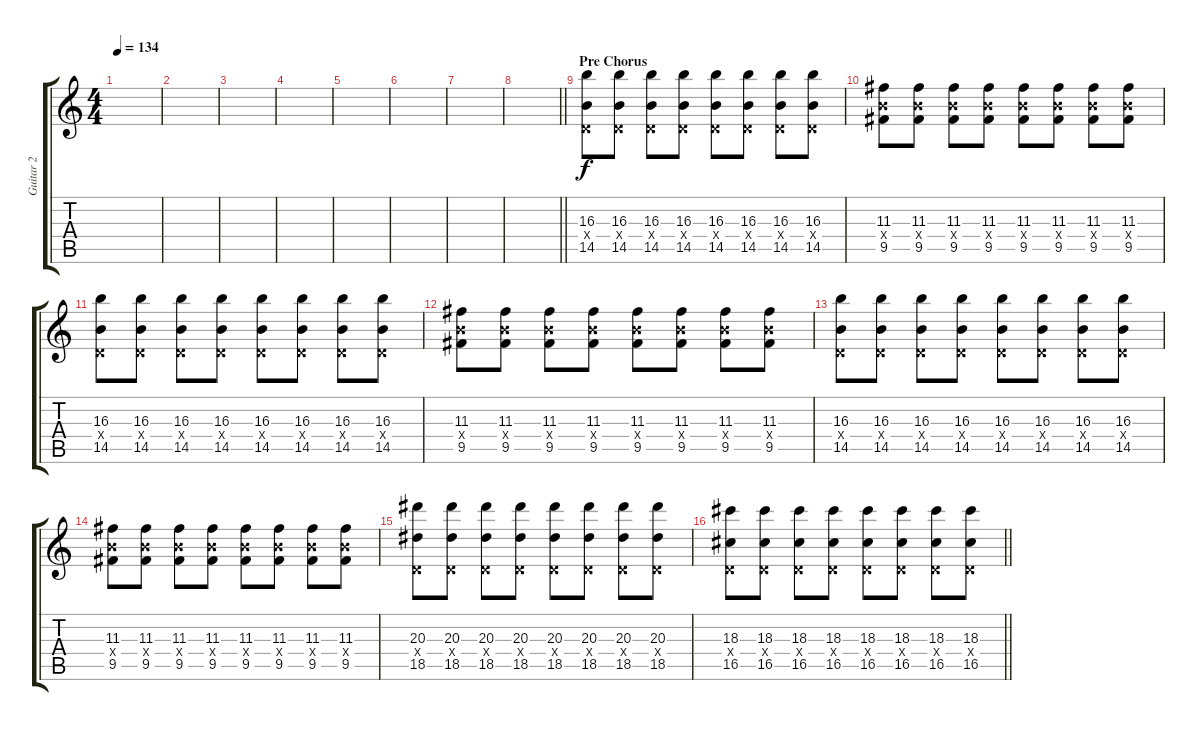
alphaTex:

\track ("Guitar 2" "Guitar 2") {instrument overdrivenguitar}
\staff {score tabs}
\tuning (E4 B3 G3 D3 A2 E2) {hide}
\ts (4 4)
\tempo 134
\clef g2
\ks c
|
|
|
|
|
|
|
\barLineRight lightlight
|
\section ("" "Pre Chorus")
(16.3 0.4{x} 14.5).8{volume 9} (16.3 0.4{x} 14.5).8 (16.3 0.4{x} 14.5).8 (16.3 0.4{x} 14.5).8 (16.3 0.4{x} 14.5).8 (16.3 0.4{x} 14.5).8 (16.3 0.4{x} 14.5).8 (16.3 0.4{x} 14.5).8 |
(11.3 9.4{x} 9.5).8 (11.3 9.4{x} 9.5).8 (11.3 9.4{x} 9.5).8 (11.3 9.4{x} 9.5).8 (11.3 9.4{x} 9.5).8 (11.3 9.4{x} 9.5).8 (11.3 9.4{x} 9.5).8 (11.3 9.4{x} 9.5).8 |
(16.3 0.4{x} 14.5).8 (16.3 0.4{x} 14.5).8 (16.3 0.4{x} 14.5).8 (16.3 0.4{x} 14.5).8 (16.3 0.4{x} 14.5).8 (16.3 0.4{x} 14.5).8 (16.3 0.4{x} 14.5).8 (16.3 0.4{x} 14.5).8 |
(11.3 9.4{x} 9.5).8 (11.3 9.4{x} 9.5).8 (11.3 9.4{x} 9.5).8 (11.3 9.4{x} 9.5).8 (11.3 9.4{x} 9.5).8 (11.3 9.4{x} 9.5).8 (11.3 9.4{x} 9.5).8 (11.3 9.4{x} 9.5).8 |
(16.3 0.4{x} 14.5).8 (16.3 0.4{x} 14.5).8 (16.3 0.4{x} 14.5).8 (16.3 0.4{x} 14.5).8 (16.3 0.4{x} 14.5).8 (16.3 0.4{x} 14.5).8 (16.3 0.4{x} 14.5).8 (16.3 0.4{x} 14.5).8 |
(11.3 9.4{x} 9.5).8 (11.3 9.4{x} 9.5).8 (11.3 9.4{x} 9.5).8 (11.3 9.4{x} 9.5).8 (11.3 9.4{x} 9.5).8 (11.3 9.4{x} 9.5).8 (11.3 9.4{x} 9.5).8 (11.3 9.4{x} 9.5).8 |
(20.3 0.4{x} 18.5).8 (20.3 0.4{x} 18.5).8 (20.3 0.4{x} 18.5).8 (20.3 0.4{x} 18.5).8 (20.3 0.4{x} 18.5).8 (20.3 0.4{x} 18.5).8 (20.3 0.4{x} 18.5).8 (20.3 0.4{x} 18.5).8 |
\barLineRight lightlight
(18.3 0.4{x} 16.5).8 (18.3 0.4{x} 16.5).8 (18.3 0.4{x} 16.5).8 (18.3 0.4{x} 16.5).8 (18.3 0.4{x} 16.5).8 (18.3 0.4{x} 16.5).8 (18.3 0.4{x} 16.5).8 (18.3 0.4{x} 16.5).8
